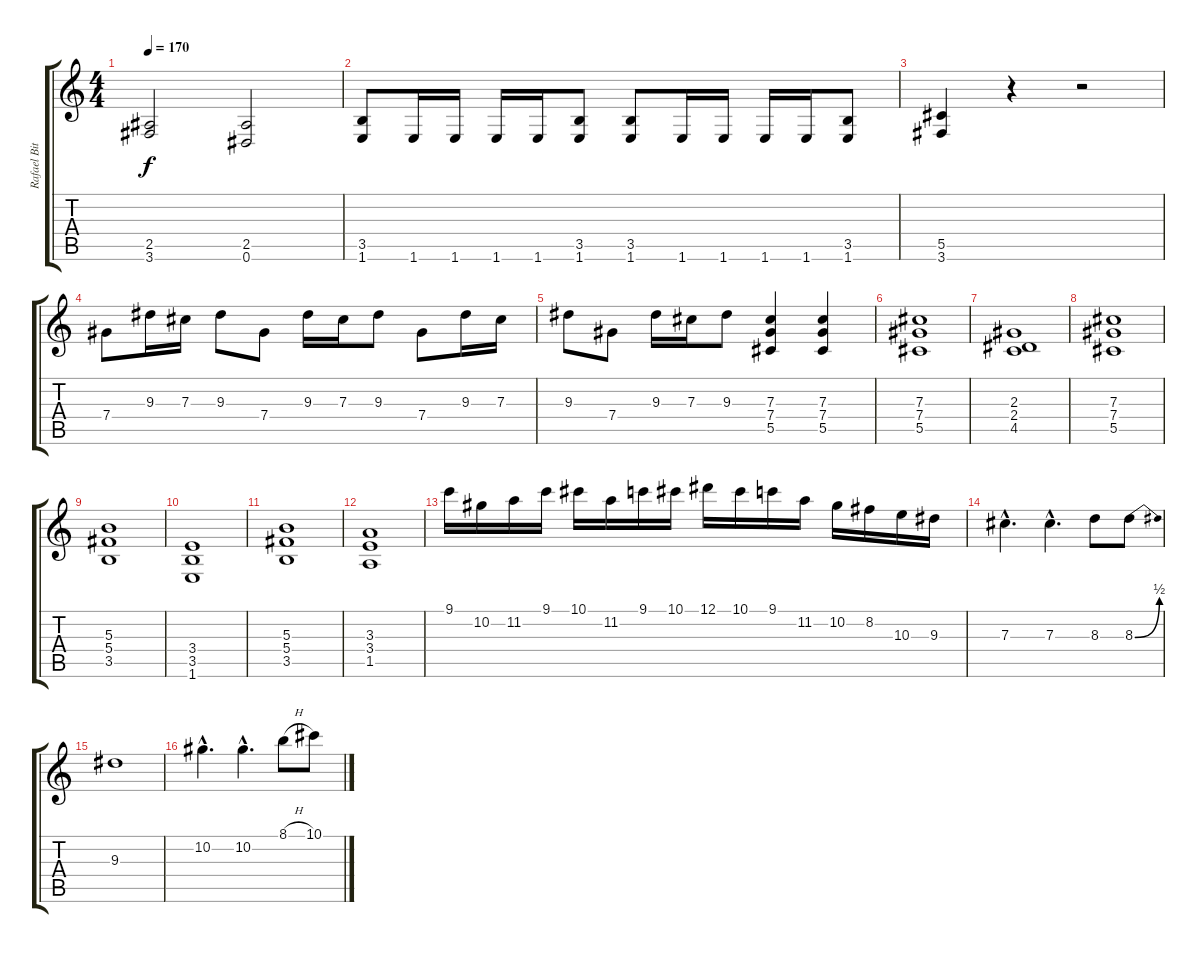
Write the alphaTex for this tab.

\track ("Rafael Bittencourt" "Rafael Bit") {instrument distortionguitar}
\staff {score tabs}
\tuning (Eb4 Bb3 Gb3 Db3 Ab2 Eb2) {hide}
\ts (4 4)
\tempo 170
\clef g2
\ks c
(2.5 3.6).2{dy f} (2.5 0.6).2 |
(3.5 1.6).8 1.6.16 1.6.16 1.6.16 1.6.16 (3.5 1.6).8 (3.5 1.6).8 1.6.16 1.6.16 1.6.16 1.6.16 (3.5 1.6).8 |
(5.5 3.6).4 r.4 r.2 |
7.4.8 9.3.16 7.3.16 9.3.8 7.4.8 9.3.16 7.3.16 9.3.8 7.4.8 9.3.16 7.3.16 |
9.3.8 7.4.8 9.3.16 7.3.16 9.3.8 (7.3 7.4 5.5).4 (7.3 7.4 5.5).4 |
(7.3 7.4 5.5).1 |
(2.3 2.4 4.5).1 |
(7.3 7.4 5.5).1 |
(5.3 5.4 3.5).1 |
(3.4 3.5 1.6).1 |
(5.3 5.4 3.5).1 |
(3.3 3.4 1.5).1 |
9.1.16 10.2.16 11.2.16 9.1.16 10.1.16 11.2.16 9.1.16 10.1.16 12.1.16 10.1.16 9.1.16 11.2.16 10.2.16 8.2.16 10.3.16 9.3.16 |
7.3{hac}.4{d} 7.3{hac}.4{d} 8.3.8 8.3{be (bend 0 0 60 2)}.8 |
9.3.1 |
10.2{hac}.4{d} 10.2{hac}.4{d} 8.1{h}.8 10.1.8
